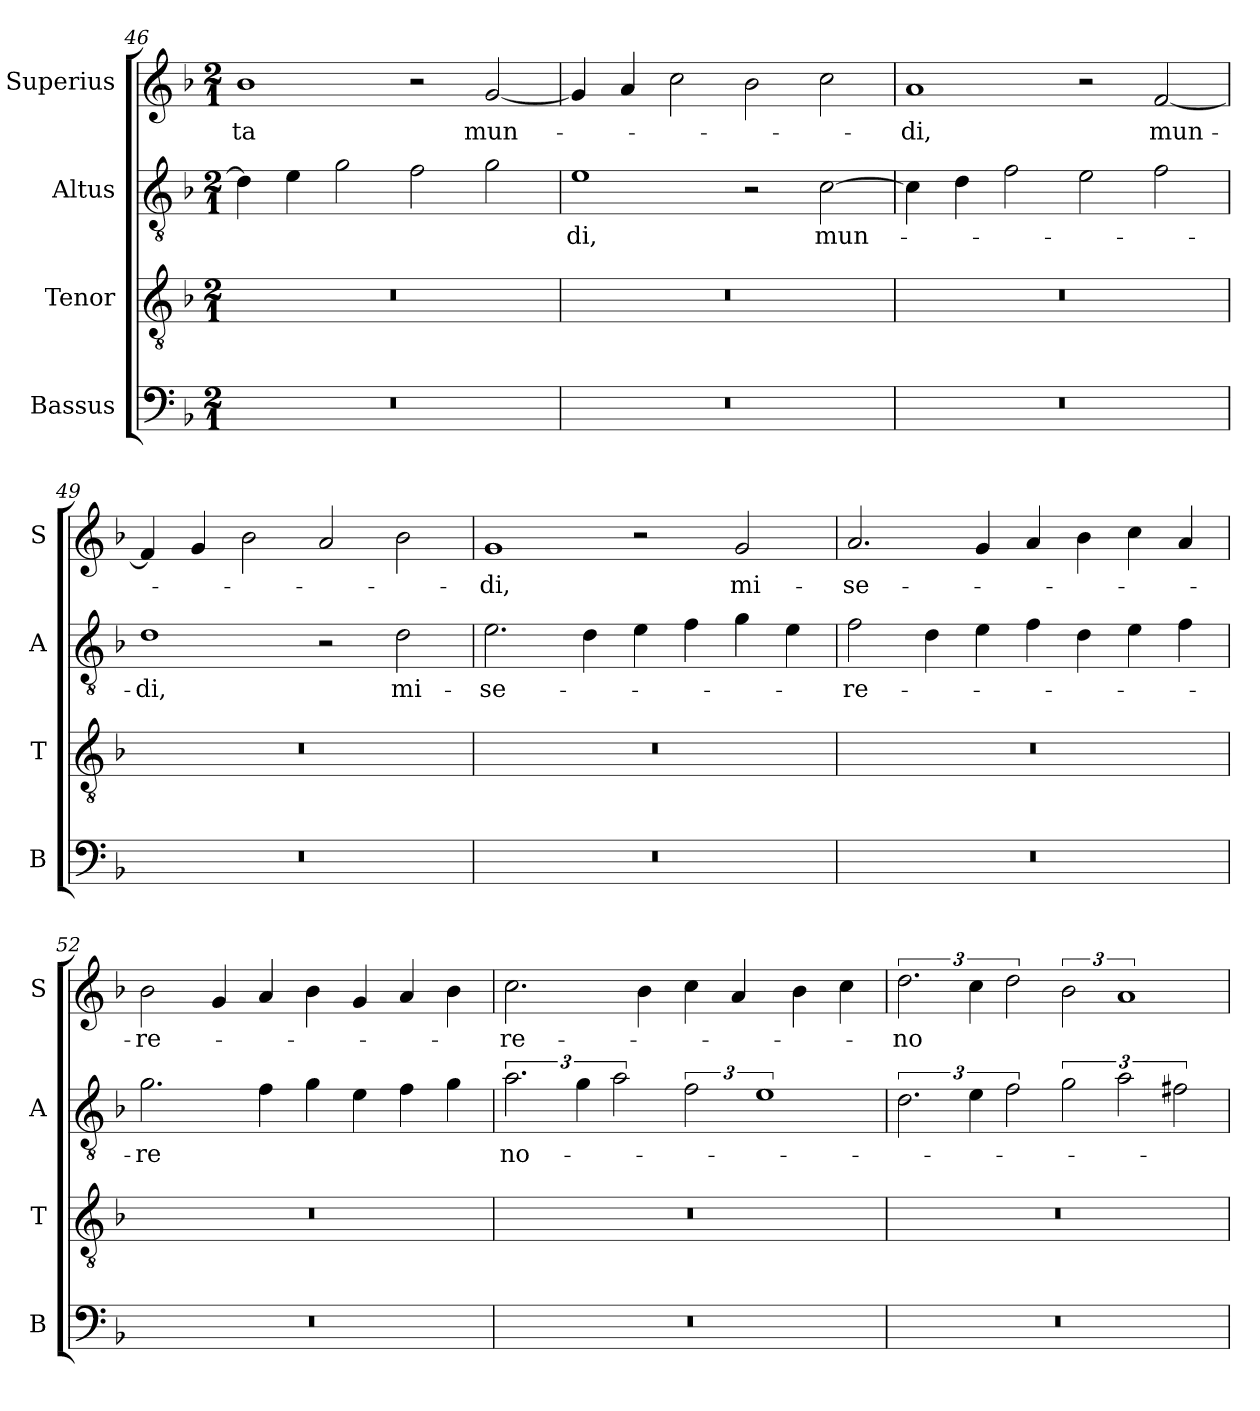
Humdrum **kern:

**kern	**kern	**kern	**text	**kern	**text
*part4	*part3	*part2	*part2	*part1	*part1
*staff4	*staff3	*staff2	*staff2	*staff1	*staff1
*I"Bassus	*I"Tenor	*I"Altus	*	*I"Superius	*
*I'B	*I'T	*I'A	*	*I'S	*
*clefF4	*clefGv2	*clefGv2	*	*clefG2	*
*k[b-]	*k[b-]	*k[b-]	*	*k[b-]	*
*M2/1	*M2/1	*M2/1	*	*M2/1	*
=46	=46	=46	=46	=46	=46
0r	0r	4d\]	.	1b-	-ta
.	.	4e\	.	.	.
.	.	2g\	.	.	.
.	.	2f\	.	2r	.
.	.	2g\	.	[2g/	mun-
=47	=47	=47	=47	=47	=47
0r	0r	1e	-di,	4g/]	.
.	.	.	.	4a/	.
.	.	.	.	2cc\	.
.	.	2r	.	2b-\	.
.	.	[2c\	mun-	2cc\	.
=48	=48	=48	=48	=48	=48
0r	0r	4c\]	.	1a	-di,
.	.	4d\	.	.	.
.	.	2f\	.	.	.
.	.	2e\	.	2r	.
.	.	2f\	.	[2f/	mun-
=49	=49	=49	=49	=49	=49
0r	0r	1d	-di,	4f/]	.
.	.	.	.	4g/	.
.	.	.	.	2b-\	.
.	.	2r	.	2a/	.
.	.	2d\	mi-	2b-\	.
=50	=50	=50	=50	=50	=50
0r	0r	2.e\	-se-	1g	-di,
.	.	4d\	.	.	.
.	.	4e\	.	2r	.
.	.	4f\	.	.	.
.	.	4g\	.	2g/	mi-
.	.	4e\	.	.	.
=51	=51	=51	=51	=51	=51
0r	0r	2f\	-re-	2.a/	-se-
.	.	4d\	.	.	.
.	.	4e\	.	4g/	.
.	.	4f\	.	4a/	.
.	.	4d\	.	4b-\	.
.	.	4e\	.	4cc\	.
.	.	4f\	.	4a/	.
=52	=52	=52	=52	=52	=52
0r	0r	2.g\	-re	2b-\	-re-
.	.	.	.	4g/	.
.	.	4f\	.	4a/	.
.	.	4g\	.	4b-\	.
.	.	4e\	.	4g/	.
.	.	4f\	.	4a/	.
.	.	4g\	.	4b-\	.
=53	=53	=53	=53	=53	=53
0r	0r	3.a\	no-	2.cc\	-re-
.	.	6g\	.	.	.
.	.	3a\	.	.	.
.	.	.	.	4b-\	.
.	.	3f\	.	4cc\	.
.	.	.	.	4a/	.
.	.	3%2e	.	.	.
.	.	.	.	4b-\	.
.	.	.	.	4cc\	.
=54	=54	=54	=54	=54	=54
0r	0r	3.d\	.	3.dd\	no
.	.	6e\	.	6cc\	.
.	.	3f\	.	3dd\	.
.	.	3g\	.	3b-\	.
.	.	3a\	.	3%2a	.
.	.	3f#X\	.	.	.
=	=	=	=	=	=
*-	*-	*-	*-	*-	*-
